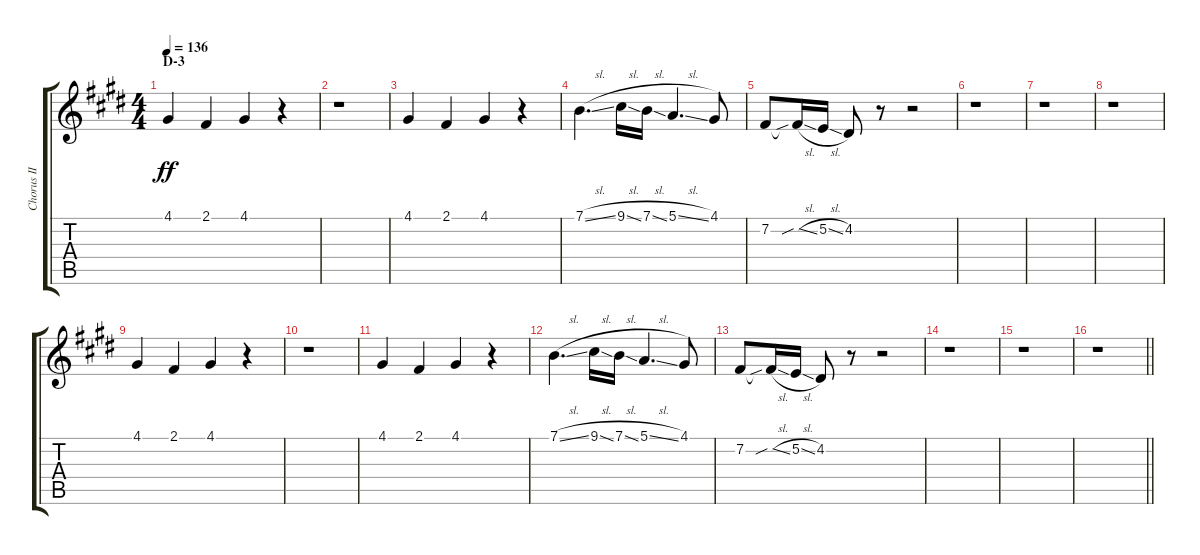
\track ("Chorus II" "Chorus II") {instrument voiceoohs}
\staff {score tabs}
\tuning (E4 B3 G3 D3 A2 E2) {hide}
\ts (4 4)
\section ("" "D-3")
\tempo 136
\clef g2
\ks e
4.1.4{dy ff} 2.1.4 4.1.4 r.4 |
r.1 |
4.1.4 2.1.4 4.1.4 r.4 |
7.1{sl}.4{d} 9.1{sl}.16 7.1{sl}.16 5.1{sl}.4{d} 4.1.8 |
7.2.8 7.2{sib sl t}.16 5.2{sl}.16 4.2.8 r.8 r.2 |
r.1 |
r.1 |
r.1 |
4.1.4 2.1.4 4.1.4 r.4 |
r.1 |
4.1.4 2.1.4 4.1.4 r.4 |
7.1{sl}.4{d} 9.1{sl}.16 7.1{sl}.16 5.1{sl}.4{d} 4.1.8 |
7.2.8 7.2{sib sl t}.16 5.2{sl}.16 4.2.8 r.8 r.2 |
r.1 |
r.1 |
\barLineRight lightlight
r.1
